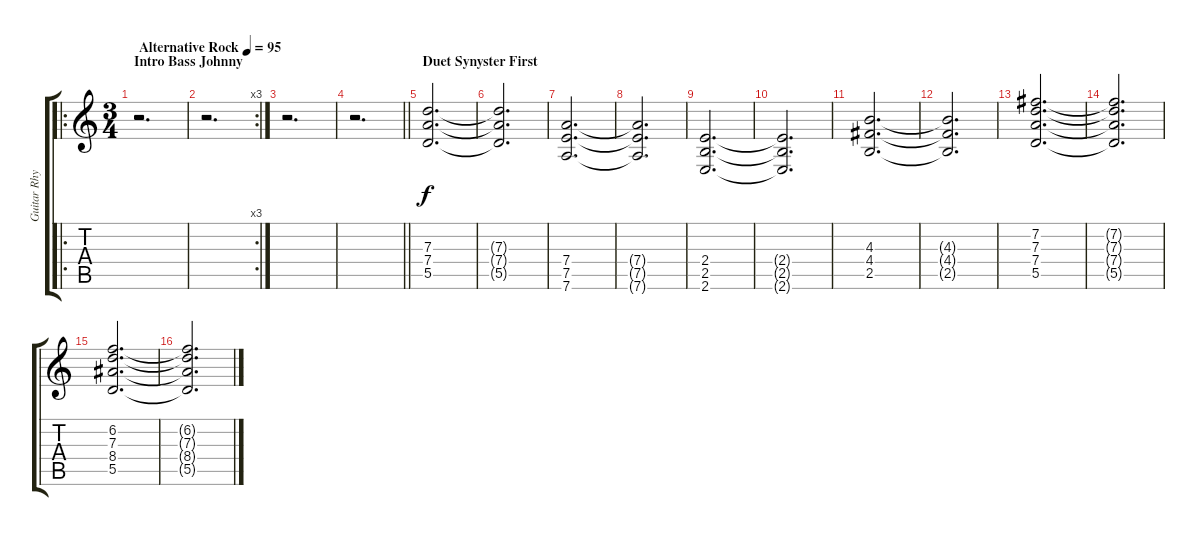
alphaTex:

\track ("Guitar Rhythm Zacky" "Guitar Rhy") {instrument distortionguitar}
\staff {score tabs}
\tuning (E4 B3 G3 D3 A2 D2) {hide}
\ro
\ts (3 4)
\section ("" "Intro Bass Johnny")
\tempo (95 "Alternative Rock")
\clef g2
\ks c
r.2{d dy f instrument distortionguitar} |
\rc 3
r.2{d} |
r.2{d} |
\barLineRight lightlight
r.2{d} |
\section ("" "Duet Synyster First")
(7.3 7.4 5.5).2{d} |
(7.3{t} 7.4{t} 5.5{t}).2{d} |
(7.4 7.5 7.6).2{d} |
(7.4{t} 7.5{t} 7.6{t}).2{d} |
(2.4 2.5 2.6).2{d} |
(2.4{t} 2.5{t} 2.6{t}).2{d} |
(4.3 4.4 2.5).2{d} |
(4.3{t} 4.4{t} 2.5{t}).2{d} |
(7.2 7.3 7.4 5.5).2{d} |
(7.2{t} 7.3{t} 7.4{t} 5.5{t}).2{d} |
(6.2 7.3 8.4 5.5).2{d} |
(6.2{t} 7.3{t} 8.4{t} 5.5{t}).2{d}
